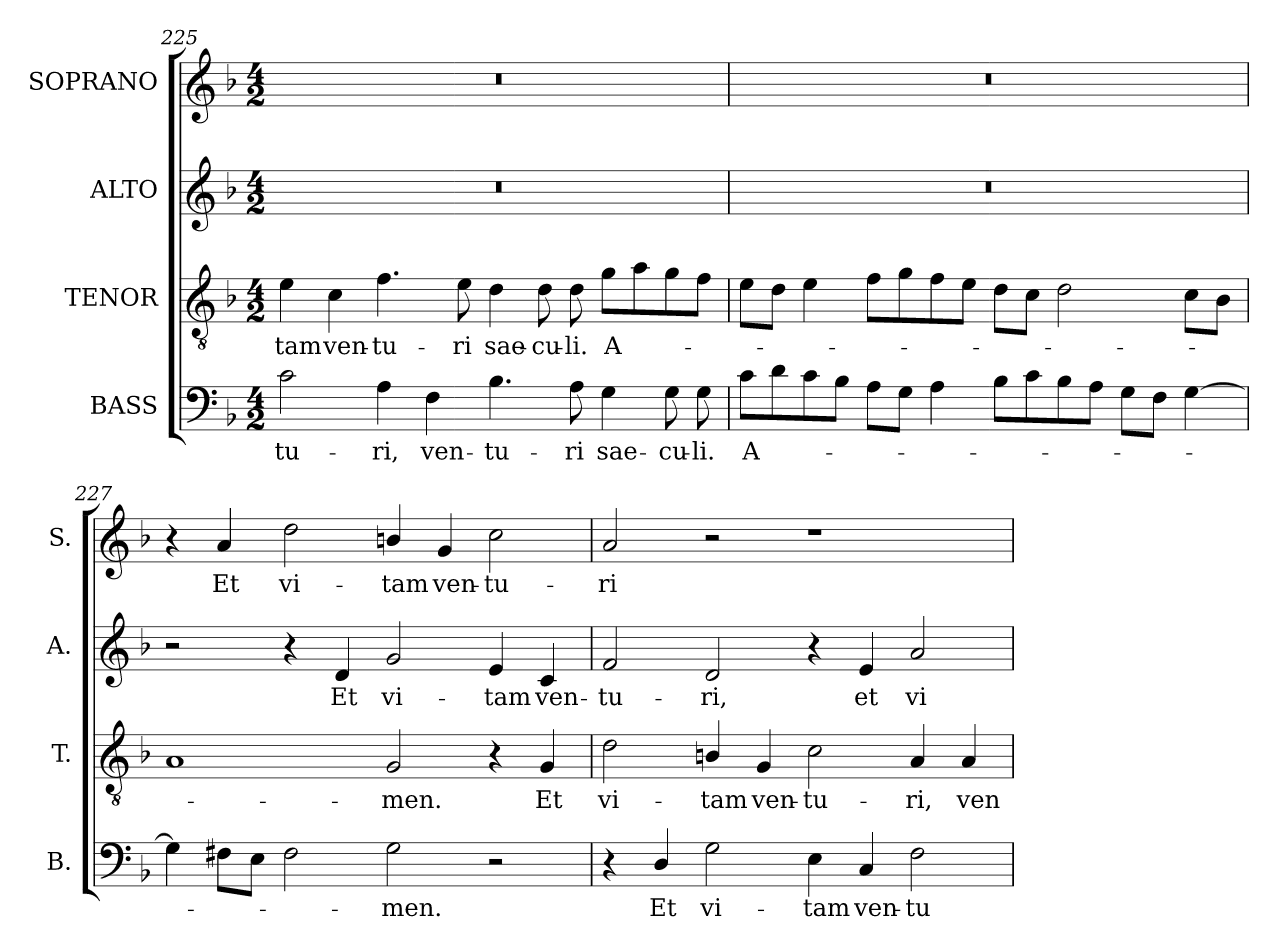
**kern	**text	**kern	**text	**kern	**text	**kern	**text
*part4	*part4	*part3	*part3	*part2	*part2	*part1	*part1
*staff4	*staff4	*staff3	*staff3	*staff2	*staff2	*staff1	*staff1
*I"BASS	*	*I"TENOR	*	*I"ALTO	*	*I"SOPRANO	*
*I'B.	*	*I'T.	*	*I'A.	*	*I'S.	*
!!LO:LB:g=z
*clefF4	*	*clefGv2	*	*clefG2	*	*clefG2	*
*	*	*ITrd7c12	*	*	*	*	*
*k[b-]	*	*k[b-]	*	*k[b-]	*	*k[b-]	*
*F:	*	*F:	*	*F:	*	*F:	*
*M4/2	*	*M4/2	*	*M4/2	*	*M4/2	*
=225	=225	=225	=225	=225	=225	=225	=225
!	!LO:LY:b:color=#000000	!	!	!	!	!	!
!	!	!	!LO:LY:b:color=#000000	!LO:N:vis=1	!	!LO:N:vis=1	!
2ci\	-tu-	4Ei\	-tam	0r	.	0r	.
!	!	!	!LO:LY:b:color=#000000	!	!	!	!
.	.	4Ci\	ven-	.	.	.	.
!	!LO:LY:b:color=#000000	!	!	!	!	!	!
!	!	!	!LO:LY:b:color=#000000	!	!	!	!
4Ai\	-ri,	4.Fi\	-tu-	.	.	.	.
!	!LO:LY:b:color=#000000	!	!	!	!	!	!
4Fi\	ven-	.	.	.	.	.	.
!	!	!	!LO:LY:b:color=#000000	!	!	!	!
.	.	8Ei\	-ri	.	.	.	.
!	!LO:LY:b:color=#000000	!	!	!	!	!	!
!	!	!	!LO:LY:b:color=#000000	!	!	!	!
4.B-i\	-tu-	4Di\	sae-	.	.	.	.
!	!	!	!LO:LY:b:color=#000000	!	!	!	!
.	.	8Di\	-cu-	.	.	.	.
!	!LO:LY:b:color=#000000	!	!	!	!	!	!
!	!	!	!LO:LY:b:color=#000000	!	!	!	!
8Ai\	-ri	8Di\	-li.	.	.	.	.
!	!LO:LY:b:color=#000000	!	!	!	!	!	!
!	!	!	!LO:LY:b:color=#000000	!	!	!	!
4Gi\	sae-	8Gi\L	A-	.	.	.	.
.	.	8Ai\	.	.	.	.	.
!	!LO:LY:b:color=#000000	!	!	!	!	!	!
8Gi\	-cu-	8Gi\	.	.	.	.	.
!	!LO:LY:b:color=#000000	!	!	!	!	!	!
8Gi\	-li.	8Fi\J	.	.	.	.	.
=226	=226	=226	=226	=226	=226	=226	=226
!	!LO:LY:b:color=#000000	!	!	!LO:N:vis=1	!	!LO:N:vis=1	!
8ci\L	A-	8Ei\L	.	0r	.	0r	.
8di\	.	8Di\J	.	.	.	.	.
8ci\	.	4Ei\	.	.	.	.	.
8B-i\J	.	.	.	.	.	.	.
8Ai\L	.	8Fi\L	.	.	.	.	.
8Gi\J	.	8Gi\	.	.	.	.	.
4Ai\	.	8Fi\	.	.	.	.	.
.	.	8Ei\J	.	.	.	.	.
8B-i\L	.	8Di\L	.	.	.	.	.
8ci\	.	8Ci\J	.	.	.	.	.
8B-i\	.	2Di\	.	.	.	.	.
8Ai\J	.	.	.	.	.	.	.
8Gi\L	.	.	.	.	.	.	.
8Fi\J	.	.	.	.	.	.	.
[4Gi\	.	8Ci\L	.	.	.	.	.
.	.	8BB-i\J	.	.	.	.	.
=227	=227	=227	=227	=227	=227	=227	=227
4Gi\]	.	1AAi	.	2r	.	4r	.
!	!	!	!	!	!	!	!LO:LY:b:color=#000000
8F#Xi\L	.	.	.	.	.	4ai/	Et
8Ei\J	.	.	.	.	.	.	.
!	!	!	!	!	!	!	!LO:LY:b:color=#000000
2F#i\	.	.	.	4r	.	2ddi\	vi-
!	!	!	!	!	!LO:LY:b:color=#000000	!	!
.	.	.	.	4di/	Et	.	.
!	!LO:LY:b:color=#000000	!	!	!	!	!	!
!	!	!	!LO:LY:b:color=#000000	!	!	!	!
!	!	!	!	!	!LO:LY:b:color=#000000	!	!
!	!	!	!	!	!	!	!LO:LY:b:color=#000000
2Gi\	-men.	2GGi/	-men.	2gi/	vi-	4bni/	-tam
!	!	!	!	!	!	!	!LO:LY:b:color=#000000
.	.	.	.	.	.	4gi/	ven-
!	!	!	!	!	!LO:LY:b:color=#000000	!	!
!	!	!	!	!	!	!	!LO:LY:b:color=#000000
2r	.	4r	.	4ei/	-tam	2cci\	-tu-
!	!	!	!LO:LY:b:color=#000000	!	!	!	!
!	!	!	!	!	!LO:LY:b:color=#000000	!	!
.	.	4GGi/	Et	4ci/	ven-	.	.
!!LO:LB:g=z
=228	=228	=228	=228	=228	=228	=228	=228
!	!	!	!LO:LY:b:color=#000000	!	!	!	!
!	!	!	!	!	!LO:LY:b:color=#000000	!	!
!	!	!	!	!	!	!	!LO:LY:b:color=#000000
4r	.	2Di\	vi-	2fi/	-tu-	2ai/	-ri
!	!LO:LY:b:color=#000000	!	!	!	!	!	!
4Di/	Et	.	.	.	.	.	.
!	!LO:LY:b:color=#000000	!	!	!	!	!	!
!	!	!	!LO:LY:b:color=#000000	!	!	!	!
!	!	!	!	!	!LO:LY:b:color=#000000	!	!
2Gi\	vi-	4BBni/	-tam	2di/	-ri,	2r	.
!	!	!	!LO:LY:b:color=#000000	!	!	!	!
.	.	4GGi/	ven-	.	.	.	.
!	!LO:LY:b:color=#000000	!	!	!	!	!	!
!	!	!	!LO:LY:b:color=#000000	!	!	!	!
4Ei\	-tam	2Ci\	-tu-	4r	.	1r	.
!	!LO:LY:b:color=#000000	!	!	!	!	!	!
!	!	!	!	!	!LO:LY:b:color=#000000	!	!
4Ci/	ven-	.	.	4ei/	et	.	.
!	!LO:LY:b:color=#000000	!	!	!	!	!	!
!	!	!	!LO:LY:b:color=#000000	!	!	!	!
!	!	!	!	!	!LO:LY:b:color=#000000	!	!
2Fi\	-tu-	4AAi/	-ri,	2ai/	vi-	.	.
!	!	!	!LO:LY:b:color=#000000	!	!	!	!
.	.	4AAi/	ven-	.	.	.	.
=	=	=	=	=	=	=	=
*-	*-	*-	*-	*-	*-	*-	*-
